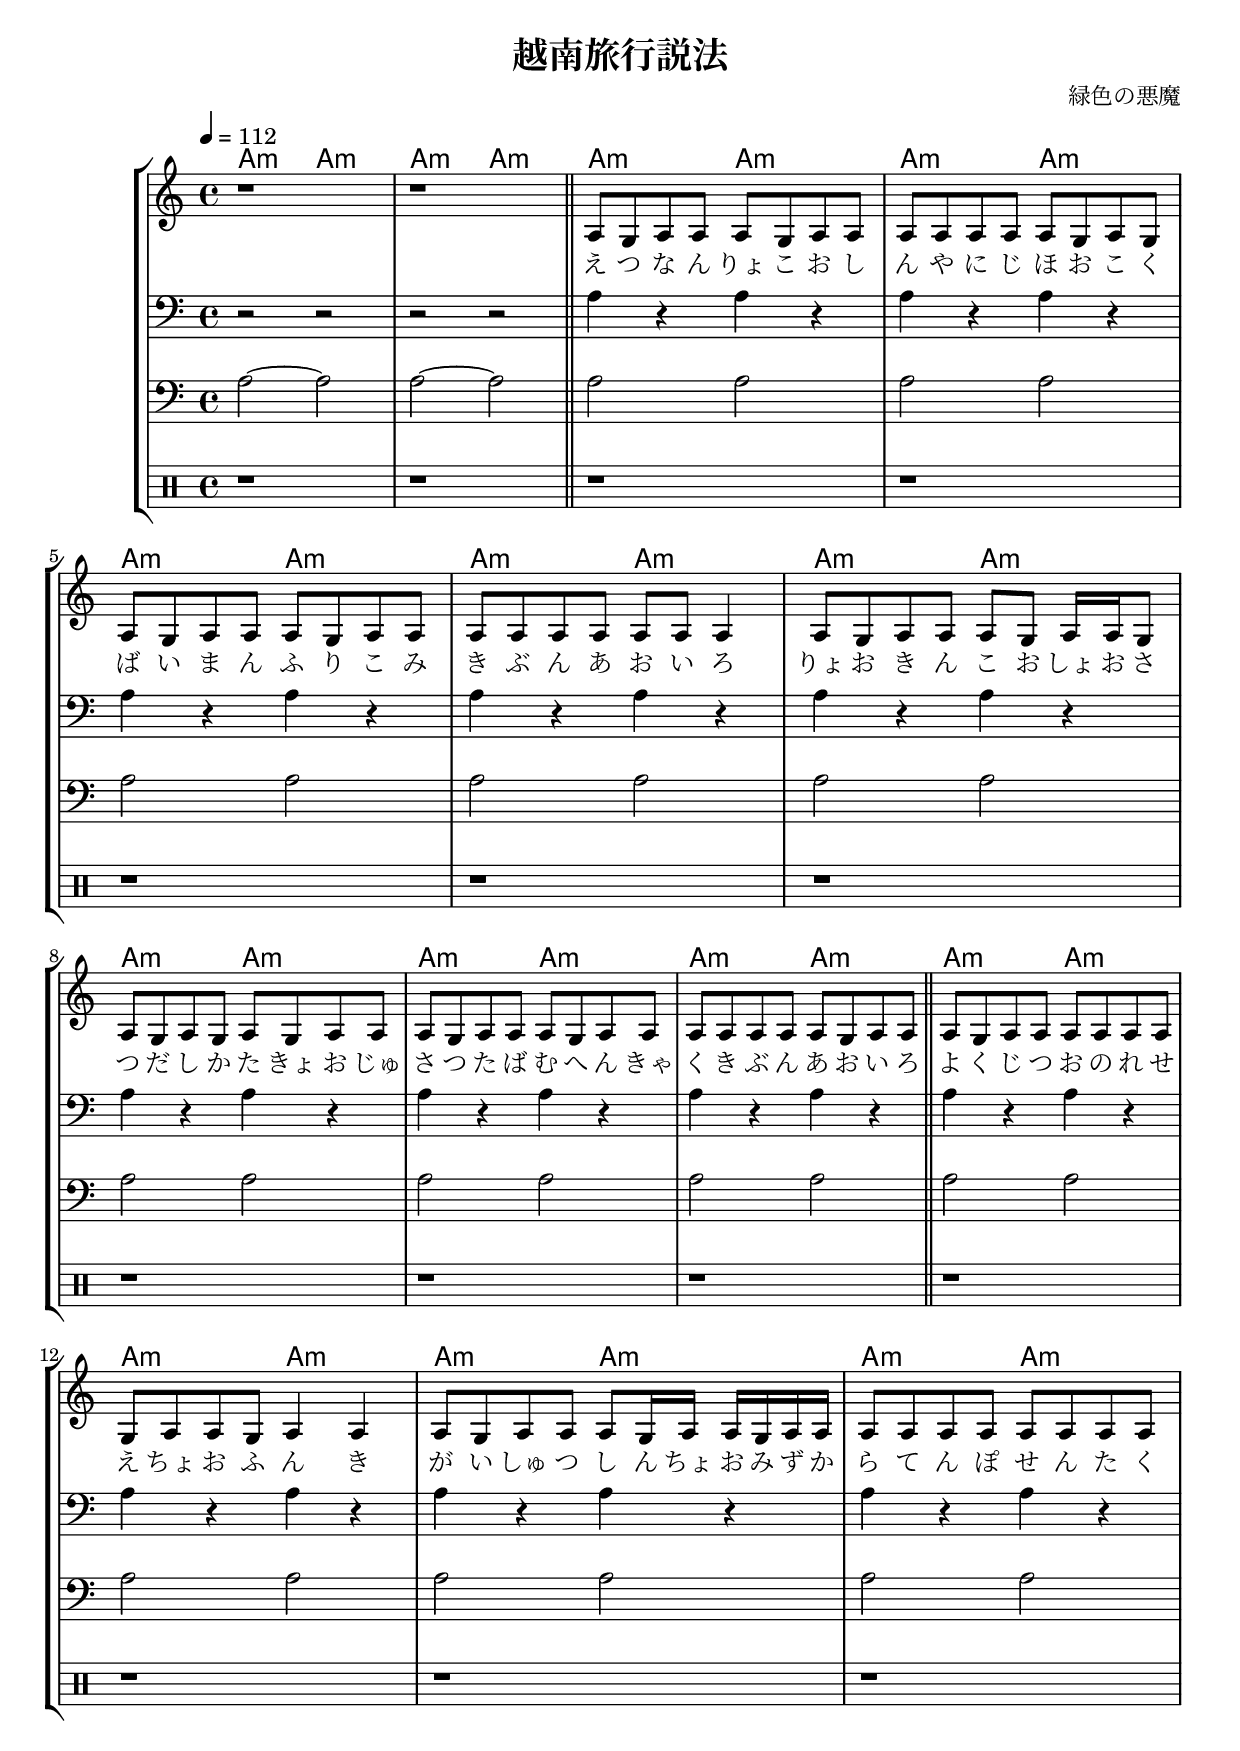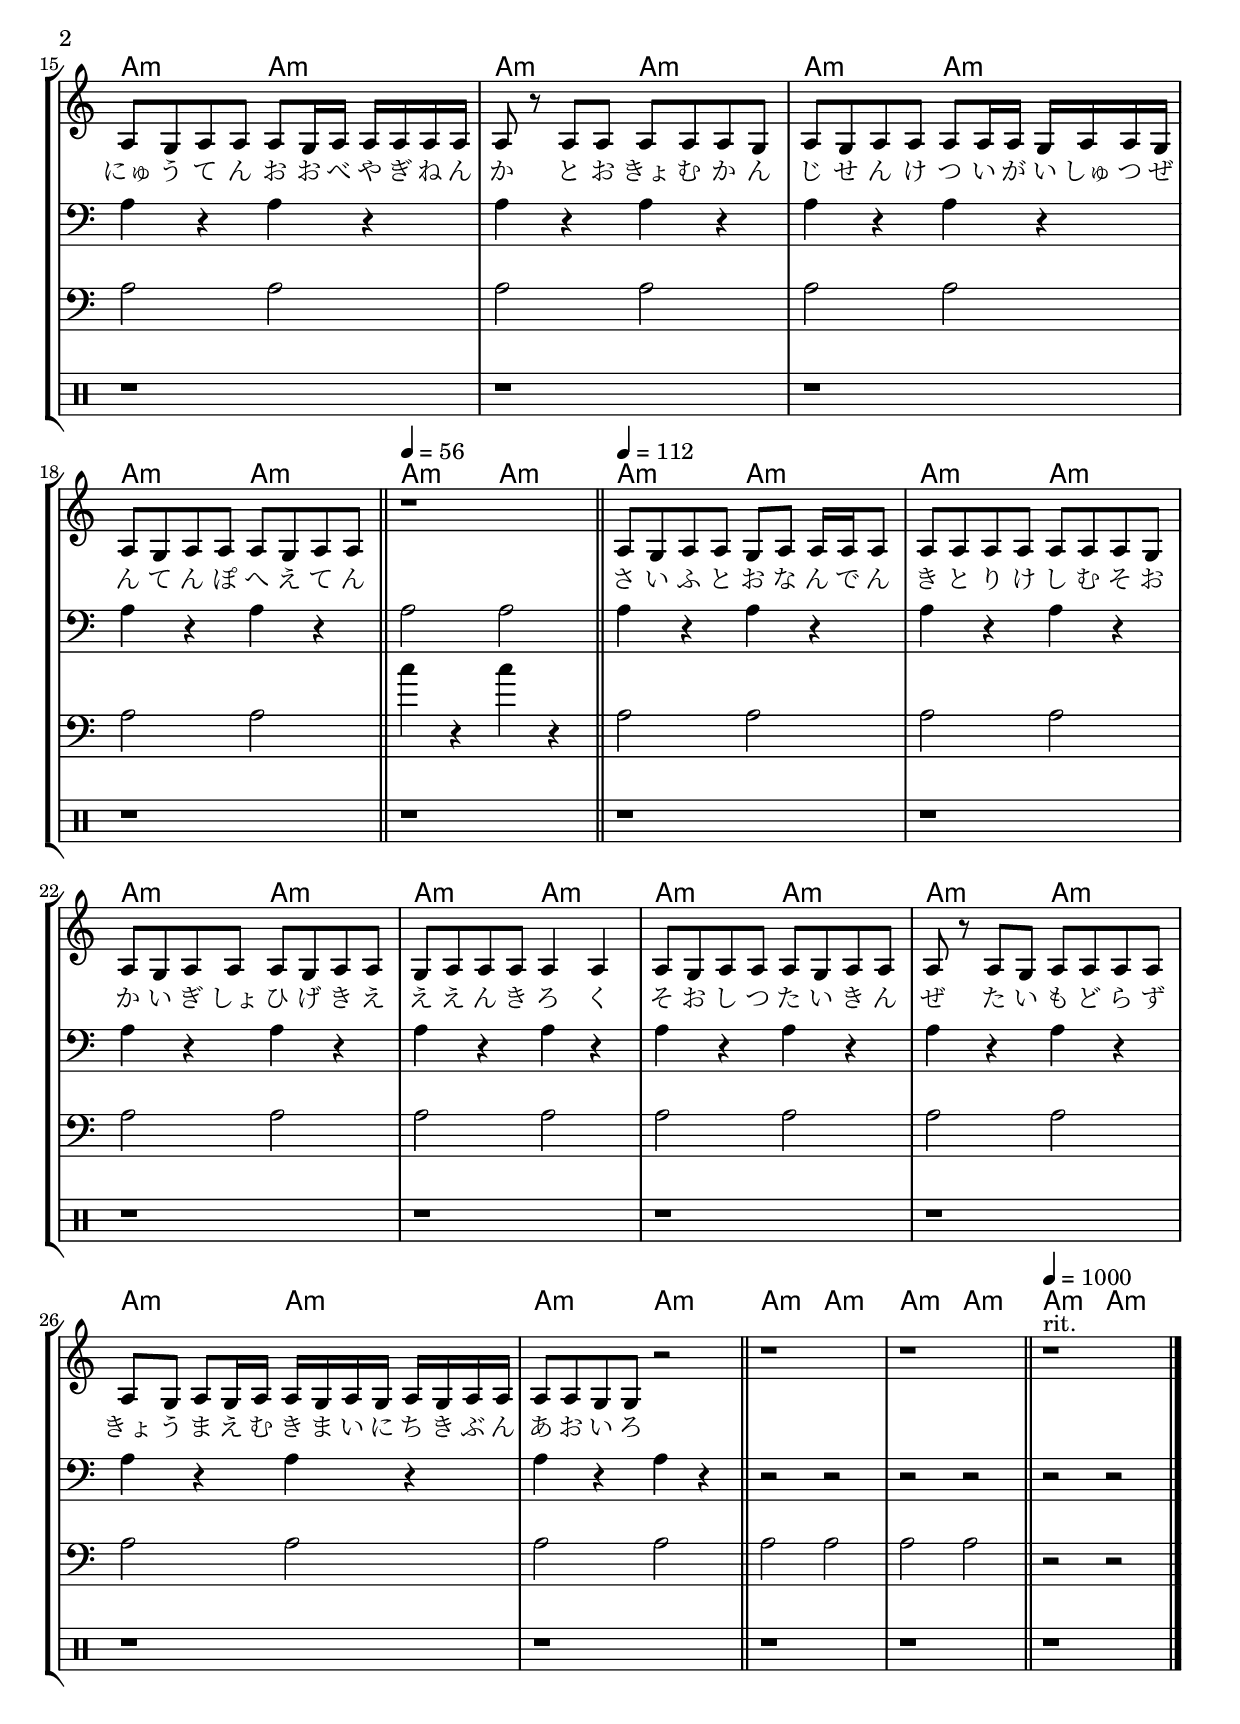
\version "2.12.1"

\header {
	title = \markup {越南旅行説法}
	composer = \markup \center-column {緑色の悪魔}
}

harmony = \chordmode {
	a2:m a:m a:m a:m 

	a:m a:m a:m a:m a:m a:m a:m a:m a:m a:m a:m a:m a:m a:m a:m a:m 

	a:m a:m a:m a:m a:m a:m a:m a:m a:m a:m a:m a:m a:m a:m a:m a:m 

	a:m a:m 

	a:m a:m a:m a:m a:m a:m a:m a:m a:m a:m a:m a:m a:m a:m a:m a:m 

	a:m a:m a:m a:m 

	a:m a:m 
}

melody = {
	\key c \major
	\tempo 4 = 112
	r1 | r1   
	\set Staff.midiInstrument = #"mmi0.42"
	a8  g8  a8  a8  a8  g8  a8  a8 
	a8  a8  a8  a8  a8  g8  a8  g8 
	a8  g8  a8  a8  a8  g8  a8  a8 
	a8  a8  a8  a8  a8  a8  a4 
	a8  g8  a8  a8  a8  g8  a16  a16  g8 
	a8  g8  a8  g8  a8  g8  a8  a8 
	a8  g8  a8  a8  a8  g8  a8  a8 
	a8  a8  a8  a8  a8  g8  a8  a8
	\set Staff.midiInstrument = #"mmi0.42"
	a8  g8  a8  a8  a8  a8  a8  a8 
	g8  a8  a8  g8  a4  a4 
	a8  g8  a8  a8  a8  g16  a16  a16  g16  a16  a16 
	a8  a8  a8  a8  a8  a8  a8  a8 
	a8  g8  a8  a8  a8  g16  a16  a16  a16  a16  a16 
	a8  r8  a8  a8  a8  a8  a8  g8 
	a8  g8  a8  a8  a8  a16  a16  g16  a16  a16  g16 
	a8  g8  a8  a8  a8  g8  a8  a8
	\tempo 4 = 56
	r1   
	\set Staff.midiInstrument = #"mmi0.42"
		\tempo 4 = 112
a8  g8  a8  a8  g8  a8  a16  a16  a8 
	a8  a8  a8  a8  a8  a8  a8  g8 
	a8  g8  a8  a8  a8  g8  a8  a8 
	g8  a8  a8  a8  a4  a4 
	a8  g8  a8  a8  a8  g8  a8  a8 
	a8  r8  a8  g8  a8  a8  a8  a8 
	a8  g8  a8  g16  a16  a16  g16  a16  g16  a16  g16  a16  a16 
	a8  a8  g8  g8  	r2 	r1 | r1   
	\tempo 4 = 1000
	r1^"rit." \bar "|."
}

words = \lyricmode {
	
	え  つ  な  ん  りょ  こ  お  し  ん  や  に  じ  ほ  お  こ  く  ば  い  ま  ん  ふ  り  こ  み  き  ぶ  ん  あ  お  い  ろ  りょ  お  き  ん  こ  お  しょ  お  さ  つ  だ  し  か  た  きょ  お  じゅ  さ  つ  た  ば  む  へ  ん  きゃ  く  き  ぶ  ん  あ  お  い  ろ  
	よ  く  じ  つ  お  の  れ  せ  え  ちょ  お  ふ  ん  き  が  い  しゅ  つ  し  ん  ちょ  お  み  ず  か  ら  て  ん  ぽ  せ  ん  た  く  にゅ  う  て  ん  お  お  べ  や  ぎ  ね  ん  か  と  お  きょ  む  か  ん  じ  せ  ん  け  つ  い  が  い  しゅ  つ  ぜ  ん  て  ん  ぽ  へ  え  て  ん  
	
	さ  い  ふ  と  お  な  ん  で  ん  き  と  り  け  し  む  そ  お  か  い  ぎ  しょ  ひ  げ  き  え  え  え  ん  き  ろ  く  そ  お  し  つ  た  い  き  ん  ぜ  た  い  も  ど  ら  ず  きょ  う  ま  え  む  き  ま  い  に  ち  き  ぶ  ん  あ  お  い  ろ  
	
	
}

tempochange = {
	\tempo 4 = 112
	r1 | r1 \bar "||"
	\tempo 4 = 112
	r1 | r1 | r1 | r1 | r1 | r1 | r1 | r1 \bar "||"
	\tempo 4 = 112
	r1 | r1 | r1 | r1 | r1 | r1 | r1 | r1 \bar "||"
	\tempo 4 = 56
	r1 \bar "||"
	\tempo 4 = 112
	r1 | r1 | r1 | r1 | r1 | r1 | r1 | r1 \bar "||"
	\tempo 4 = 112
	r1 | r1 \bar "||"
	\tempo 4 = 1000
	\tempo 4 = 750 r2 \tempo 4 = 666 r2 \bar "|."
}

mainacc = {
	\clef bass
	\set Staff.midiInstrument = #"Acoustic grand"
	\key c \major
	\tempo 4 = 112
	r2
	r2
	r2
	r2
	\bar "||"

	\set Staff.midiInstrument = #"Voice Oohs"
	a4 r4
	a4 r4
	a4 r4
	a4 r4
	a4 r4
	a4 r4
	a4 r4
	a4 r4
	a4 r4
	a4 r4
	a4 r4
	a4 r4
	a4 r4
	a4 r4
	a4 r4
	a4 r4
	\bar "||"

	\set Staff.midiInstrument = #"Voice Oohs"
	a4 r4
	a4 r4
	a4 r4
	a4 r4
	a4 r4
	a4 r4
	a4 r4
	a4 r4
	a4 r4
	a4 r4
	a4 r4
	a4 r4
	a4 r4
	a4 r4
	a4 r4
	a4 r4
	\bar "||"

	\set Staff.midiInstrument = #"Woodblock"
	\tempo 4 = 56
	a2
	a2
	\bar "||"

	\set Staff.midiInstrument = #"Voice Oohs"
	\tempo 4 = 112
	a4 r4
	a4 r4
	a4 r4
	a4 r4
	a4 r4
	a4 r4
	a4 r4
	a4 r4
	a4 r4
	a4 r4
	a4 r4
	a4 r4
	a4 r4
	a4 r4
	a4 r4
	a4 r4
	\bar "||"

	\set Staff.midiInstrument = #"Acoustic grand"
	r2
	r2
	r2
	r2
	\bar "||"

	\set Staff.midiInstrument = #"Acoustic grand"
	\tempo 4 = 1000
	r2
	r2
	\bar "|."
}

subacc = {
	\clef bass
	\set Staff.midiInstrument = #"Woodblock"
	\key c \major
	\tempo 4 = 112
	a2
	~a2
	a2
	~a2
	\bar "||"

	\set Staff.midiInstrument = #"Woodblock"
	a2
	a2
	a2
	a2
	a2
	a2
	a2
	a2
	a2
	a2
	a2
	a2
	a2
	a2
	a2
	a2
	\bar "||"

	\set Staff.midiInstrument = #"Woodblock"
	a2
	a2
	a2
	a2
	a2
	a2
	a2
	a2
	a2
	a2
	a2
	a2
	a2
	a2
	a2
	a2
	\bar "||"

	\set Staff.midiInstrument = #"Glockenspiel"
	\tempo 4 = 56
	c''4 r4
	c''4 r4
	\bar "||"

	\set Staff.midiInstrument = #"Woodblock"
	\tempo 4 = 112
	a2
	a2
	a2
	a2
	a2
	a2
	a2
	a2
	a2
	a2
	a2
	a2
	a2
	a2
	a2
	a2
	\bar "||"

	\set Staff.midiInstrument = #"Woodblock"
	a2
	a2
	a2
	a2
	\bar "||"

	\set Staff.midiInstrument = #"Acoustic grand"
	\tempo 4 = 1000
	r2
	r2
	\bar "|."
}

percA = {
	\drummode {
	r1 |r1 \bar "||"
	r1 |r1 |r1 |r1 |r1 |r1 |r1 |r1 \bar "||"
	r1 |r1 |r1 |r1 |r1 |r1 |r1 |r1 \bar "||"
	r1 \bar "||"
	r1 |r1 |r1 |r1 |r1 |r1 |r1 |r1 \bar "||"
	r1 |r1 \bar "||"
	r1 \bar "|."
	}
}

percB = {
	\drummode {
	r1 |r1 \bar "||"
	r1 |r1 |r1 |r1 |r1 |r1 |r1 |r1 \bar "||"
	r1 |r1 |r1 |r1 |r1 |r1 |r1 |r1 \bar "||"
	r1 \bar "||"
	r1 |r1 |r1 |r1 |r1 |r1 |r1 |r1 \bar "||"
	r1 |r1 \bar "||"
	r1 \bar "|."
	}
}

percC = {
	\drummode {
	r1 |r1 \bar "||"
	r1 |r1 |r1 |r1 |r1 |r1 |r1 |r1 \bar "||"
	r1 |r1 |r1 |r1 |r1 |r1 |r1 |r1 \bar "||"
	r1 \bar "||"
	r1 |r1 |r1 |r1 |r1 |r1 |r1 |r1 \bar "||"
	r1 |r1 \bar "||"
	r1 \bar "|."
	}
}

percD = {
	\drummode {
	r1 |r1 \bar "||"
	r1 |r1 |r1 |r1 |r1 |r1 |r1 |r1 \bar "||"
	r1 |r1 |r1 |r1 |r1 |r1 |r1 |r1 \bar "||"
	r1 \bar "||"
	r1 |r1 |r1 |r1 |r1 |r1 |r1 |r1 \bar "||"
	r1 |r1 \bar "||"
	r1 \bar "|."
	}
}

percE = {
	\drummode {
	r1 |r1 \bar "||"
	r1 |r1 |r1 |r1 |r1 |r1 |r1 |r1 \bar "||"
	r1 |r1 |r1 |r1 |r1 |r1 |r1 |r1 \bar "||"
	r1 \bar "||"
	r1 |r1 |r1 |r1 |r1 |r1 |r1 |r1 \bar "||"
	r1 |r1 \bar "||"
	r1 \bar "|."
	}
}

\score {
	<<
		\new StaffGroup <<
			\new ChordNames {\harmony}
			\new Voice = "melody" {\melody}
			\new Lyrics \lyricsto "melody" \words
			\new Staff = "mainacc" {\mainacc}
			\new Staff = "subacc" {\subacc}
			\new DrumStaff <<
				\new DrumVoice {\percA}
				\new DrumVoice {\percB}
				\new DrumVoice {\percC}
				\new DrumVoice {\percD}
				\new DrumVoice {\percE}
			>>
		>>
	>>
	\layout { }
}
